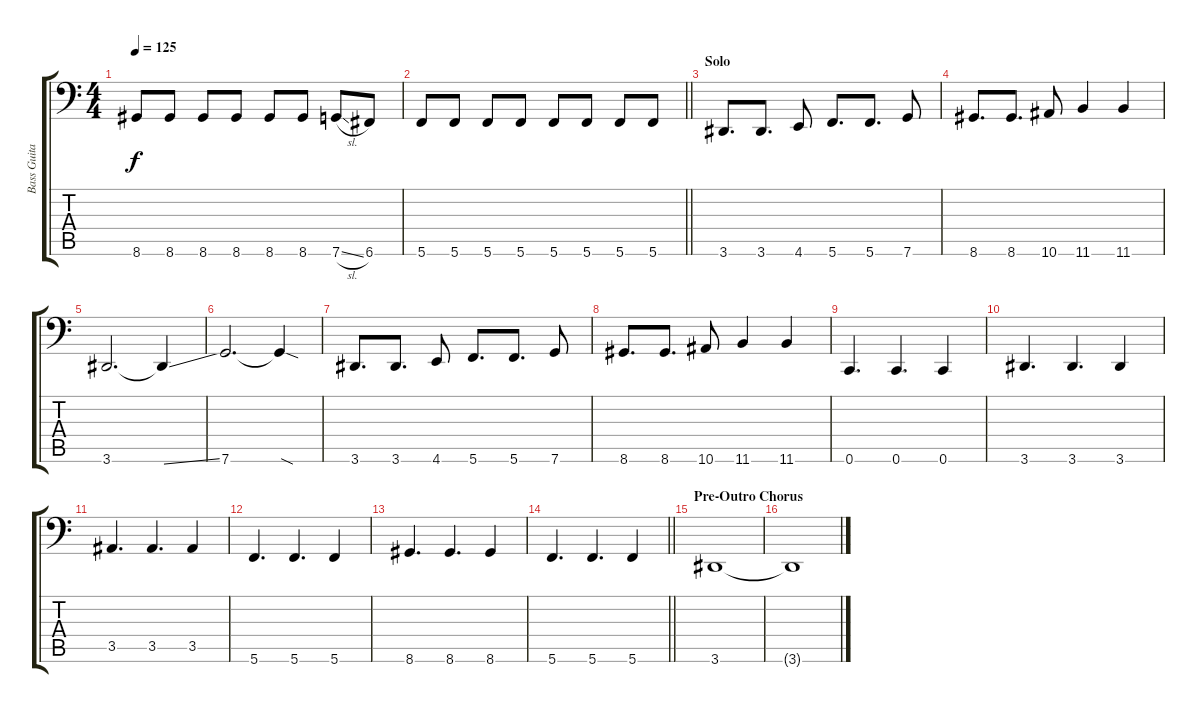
\track ("Bass Guitar " "Bass Guita") {instrument electricbasspick}
\staff {score tabs}
\tuning (D3 A2 F2 C2 G1 C1) {hide}
\ts (4 4)
\tempo 125
\clef f4
\ks c
8.6.8{dy f} 8.6.8 8.6.8 8.6.8 8.6.8 8.6.8 7.6{sl}.8 6.6.8 |
\barLineRight lightlight
5.6.8 5.6.8 5.6.8 5.6.8 5.6.8 5.6.8 5.6.8 5.6.8 |
\section ("" "Solo")
3.6.8{d} 3.6.8{d} 4.6.8 5.6.8{d} 5.6.8{d} 7.6.8 |
8.6.8{d} 8.6.8{d} 10.6.8 11.6.4 11.6.4 |
3.6.2{d} 3.6{ss t}.4 |
7.6.2{d} 7.6{sod t}.4 |
3.6.8{d} 3.6.8{d} 4.6.8 5.6.8{d} 5.6.8{d} 7.6.8 |
8.6.8{d} 8.6.8{d} 10.6.8 11.6.4 11.6.4 |
0.6.4{d} 0.6.4{d} 0.6.4 |
3.6.4{d} 3.6.4{d} 3.6.4 |
3.5.4{d} 3.5.4{d} 3.5.4 |
5.6.4{d} 5.6.4{d} 5.6.4 |
8.6.4{d} 8.6.4{d} 8.6.4 |
\barLineRight lightlight
5.6.4{d} 5.6.4{d} 5.6.4 |
\section ("" "Pre-Outro Chorus")
3.6.1{volume 0} |
3.6{t}.1
